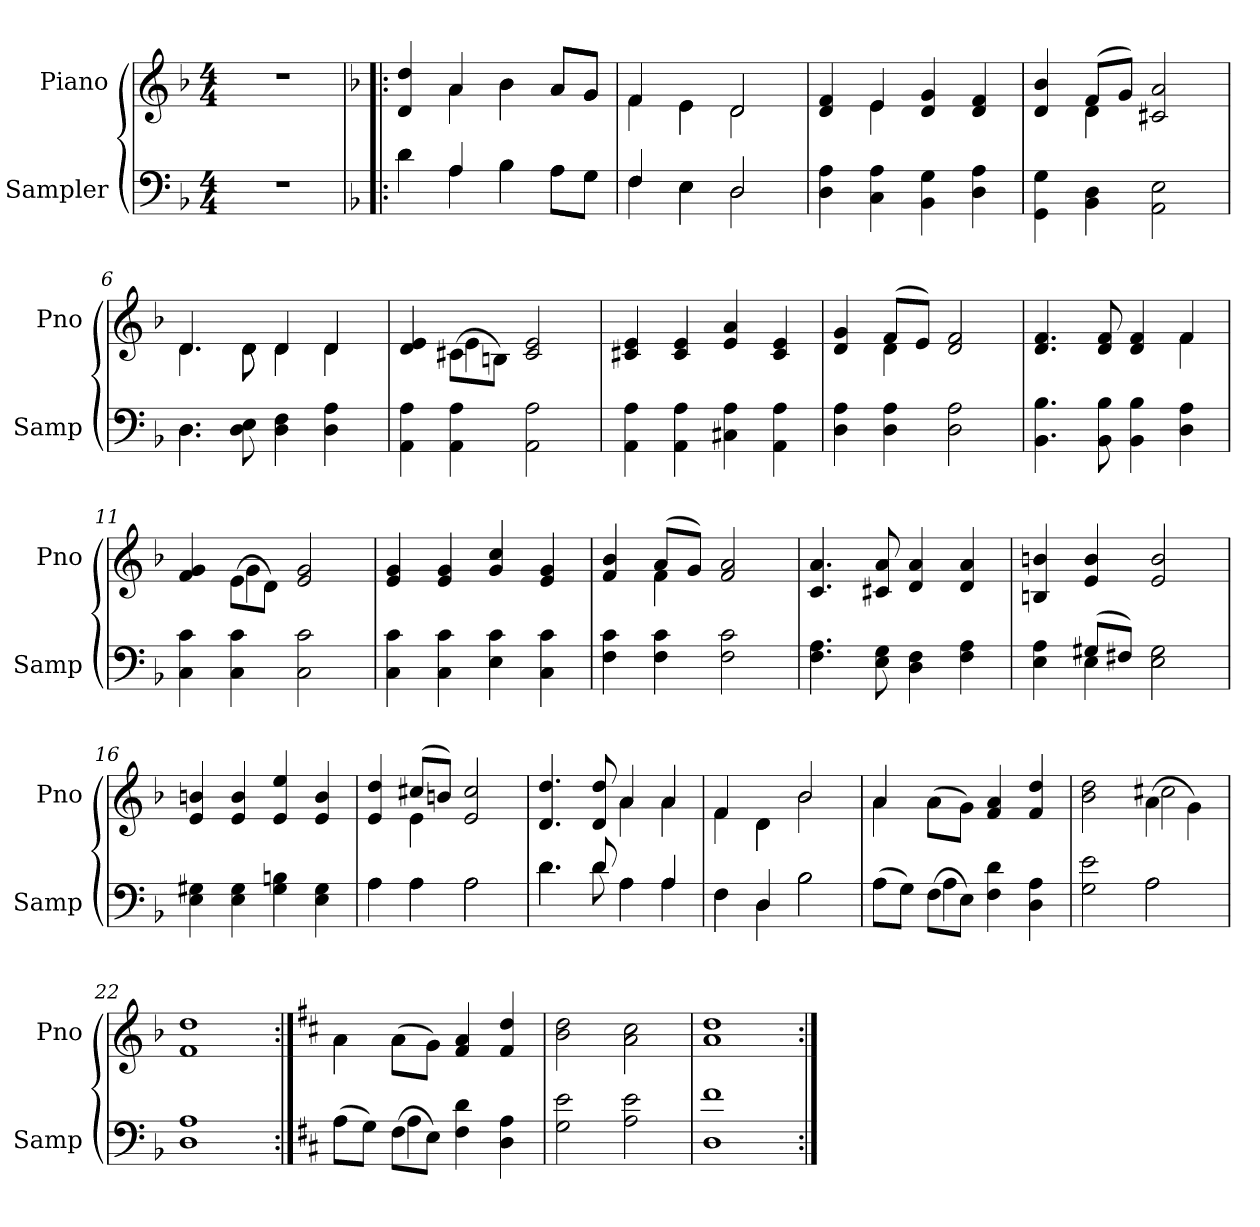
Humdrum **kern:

**kern	**kern
*part2	*part1
*staff2	*staff1
*I"Sampler	*I"Piano
*I'Samp	*I'Pno
*clefF4	*clefG2
*k[b-]	*k[b-]
*F:	*F:
*M4/4	*M4/4
=1	=1
1r	1r
=2!|:	=2!|:
*k[b-]	*k[b-]
*F:	*F:
*^	*^
4d\	4d	4d 4dd	4ryy
4A/	4A	4a/	4a
4B-\	4B-	4b-\	4b-
8A\L	8A\L	8a/L	8a/L
8G\J	8G\J	8g/J	8g/J
=3	=3	=3	=3
4F/	4F	4f/	4f
4E\	4E	4e\	4e
2D/	2D	2d/	2d
*v	*v	*	*
=4	=4	=4
4D\ 4A\	4d 4f	4ryy
4C\ 4A\	4e/	4e
4BB-\ 4G\	4d 4g	2ryy
4D\ 4A\	4d 4f	.
=5	=5	=5
4GG\ 4G\	4d 4b-	4ryy
4BB-\ 4D\	(8f/L	4d
.	8g/J)	.
2AA\ 2E\	2c#X 2a	2ryy
=6	=6	=6
*^	*	*
4.D\	4.D	4.d/	4.d
8D 8E	2ryy	8d\	8d
4D 4F	.	4d/	4d
4D 4A	.	4d/	4d
.	8ryy	.	.
*v	*v	*	*
=7	=7	=7
4AA 4A	4d 4e	4ryy
4AA 4A	(8c#X\L	4e
.	8Bn\J)	.
2AA 2A	2c# 2e	2ryy
*	*v	*v
=8	=8
4AA 4A	4c#X 4e
4AA 4A	4c# 4e
4C#X 4A	4e 4a
4AA 4A	4c# 4e
=9	=9
*	*^
4D 4A	4d 4g	4ryy
4D 4A	(8f/L	4d
.	8e/J)	.
2D 2A	2d 2f	2ryy
=10	=10	=10
4.BB- 4.B-	4.d 4.f	2.ryy
8BB- 8B-	8d 8f	.
4BB- 4B-	4d 4f	.
4D 4A	4f/	4f
=11	=11	=11
4C 4c	4f 4g	4ryy
4C 4c	(8e\L	4g
.	8d\J)	.
2C 2c	2e 2g	2ryy
*	*v	*v
=12	=12
4C 4c	4e 4g
4C 4c	4e 4g
4E 4c	4g 4cc
4C 4c	4e 4g
=13	=13
*	*^
4F 4c	4f 4b-	4ryy
4F 4c	(8a/L	4f
.	8g/J)	.
2F 2c	2f 2a	2ryy
*	*v	*v
=14	=14
4.F 4.A	4.c 4.a
8E 8G	8c#X 8a
4D 4F	4d 4a
4F 4A	4d 4a
=15	=15
*^	*
4E 4A	4ryy	4Bn 4bn
(8G#X/L	4E	4e 4b
8F#X/J)	.	.
2E 2G#	2ryy	2e 2b
*v	*v	*
=16	=16
4E 4G#X	4e 4bn
4E 4G#	4e 4b
4G# 4Bn	4e 4ee
4E 4G#	4e 4b
=17	=17
*^	*^
4A\	4A	4e 4dd	4ryy
4A\	4A	(8cc#X/L	4e
.	.	8bn/J)	.
2A\	2A	2e 2cc#	2ryy
=18	=18	=18	=18
4.d\	4.d	4.d 4.dd	2ryy
8d/	8d	8d 8dd	.
4A\	4A	4a/	4a
4A/	4A	4a/	4a
=19	=19	=19	=19
4F\	4F	4f/	4f
4D/	4D	4d\	4d
2B-\	2B-	2b-/	2b-
=20	=20	=20	=20
(8A\L	4A	4a/	4a
8G\J)	.	.	.
(8F\L	4A	(8a\L	4a
8E\J)	.	8g\J)	.
4F 4d	2ryy	4f 4a	2ryy
4D 4A	.	4f 4dd	.
=21	=21	=21	=21
2G 2e	2ryy	2b- 2dd	2ryy
2A\	2A	(4a\	2cc#X
.	.	4g\)	.
*v	*v	*	*
*	*v	*v
=22	=22
1D 1A	1f 1dd
=23:|!	=23:|!
*k[f#c#]	*k[f#c#]
*D:	*D:
*^	*^
(8A\L	4A	4a\	4a
8G\J)	.	.	.
(8F#\L	4A	(8a\L	4a
8E\J)	.	8g\J)	.
4F# 4d	2ryy	4f# 4a	2ryy
4D 4A	.	4f# 4dd	.
*v	*v	*	*
*	*v	*v
=24	=24
2G 2e	2b 2dd
2A 2e	2a 2cc#
=25	=25
1D 1f#	1a 1dd
=:|!	=:|!
*-	*-
